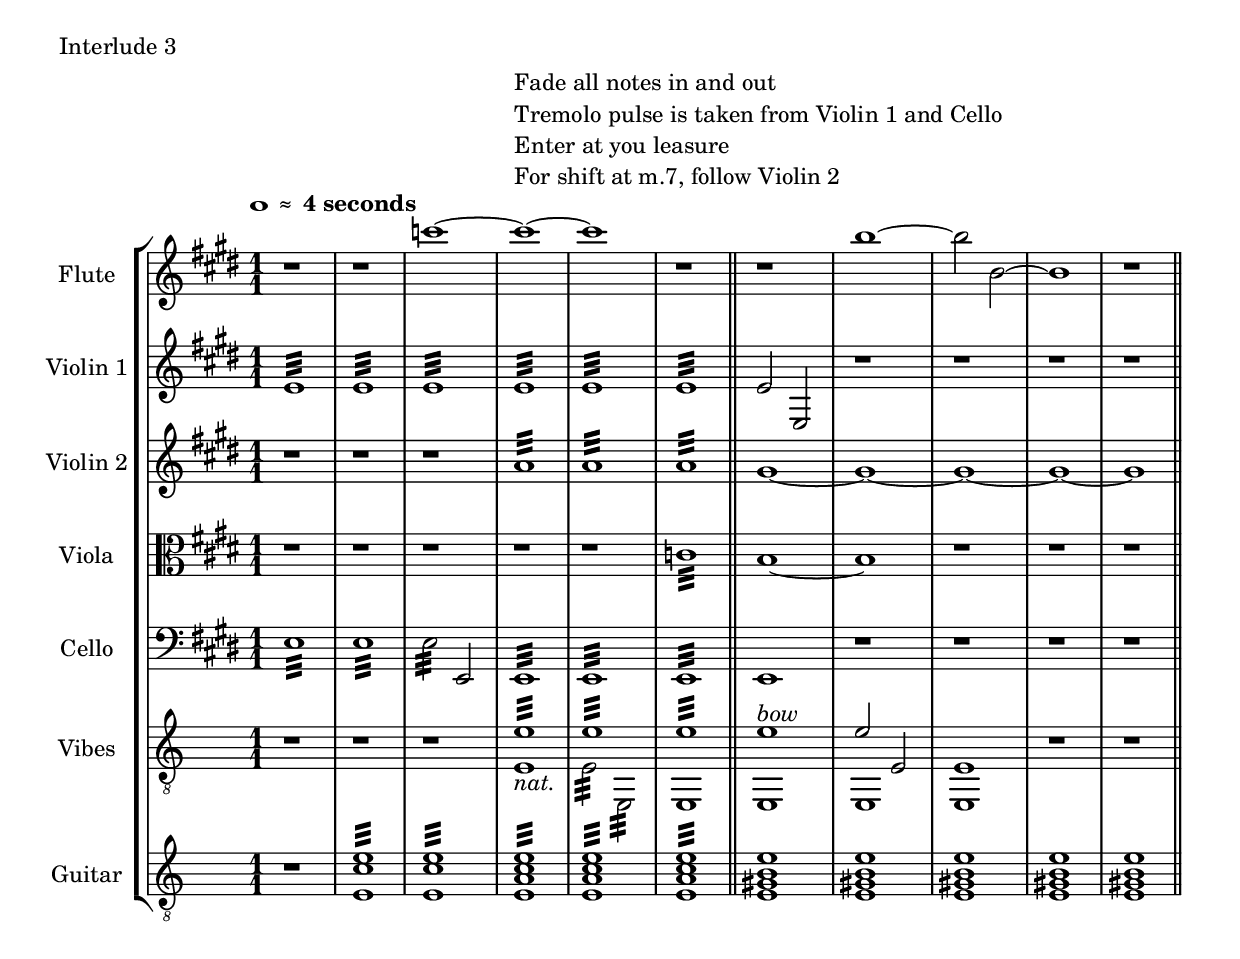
\version "2.18.2"

\score{
	
\header{
piece ="Interlude 3"
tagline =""
}
\new StaffGroup <<
%=========================================================================
\new Staff \with {
  instrumentName = #"Flute"
  shortInstrumentName = #""
  midiInstrument = "Violin"
}{
	\relative c' {
\compressFullBarRests
	\key e \major
	\time 1/1
	\tempo \markup
	{\concat{ \smaller \general-align #Y #DOWN \note #"1" #1 " ≈ " "4 seconds"}}
	r1 r1
	c''1
	
	
	
	~c 

^\markup{\column {"  " 
	"Fade all notes in and out"
	"Tremolo pulse is taken from Violin 1 and Cello"
	"Enter at you leasure"
	"For shift at m.7, follow Violin 2"
	"  "
	}}

	~ c r
	r b ~ b2 b,2 ~ b1 r
	\bar "||"
	
	}	
}
%=========================================================================
\new Staff \with {
  instrumentName = #"Violin 1"
  shortInstrumentName = #""
  midiInstrument = "Violin"
}{
	\relative c' {
\compressFullBarRests
	\key e \major
	e:32 e: e: e: e: e: 
\bar "||"
	e2 e, r1 r r r1
	}	
}
%=========================================================================

\new Staff \with {
  instrumentName = #"Violin 2"
  shortInstrumentName = #""
  midiInstrument = "Violin"
}{
	
	\relative c' {
\key e \major
	
	r1 r1 r1 a':32 a:32 a:32
	gis ~ gis ~ gis ~ gis ~ gis

	}	
}

%=========================================================================

\new Staff \with {
  instrumentName = #"Viola"
  shortInstrumentName = #""
  midiInstrument = "Violin"
}{
	
	\relative c' {
\key e \major
	
\compressFullBarRests
	\clef "alto"
	r1 r1 r1 r1 r1 c1:32 b~b r1 r1 r1

	}	
}

%=========================================================================

\new Staff \with {
  instrumentName = #"Cello"
  shortInstrumentName = #""
  midiInstrument = "Cello"
}{
	
	\relative c {
	\clef "bass"
	\key e \major
	e:32 e: e2: e, e1: e: e: 
	e r r r r1
	}	
}

%=========================================================================
\new Staff \with {
  instrumentName = #"Vibes"
  shortInstrumentName = #""
  midiInstrument = "vibraphone"
}{
	\relative c {
	\key c \major
	\clef "treble_8"
	r1 r1 r1 <e e'>:32_\markup{\italic{"nat."}} <<{e'1:32}\\{e,2:32 e,:32}>> 
	<e e''>1:32
	
	<e e''>1^\markup{\italic{"bow"}} <<{e''2 e,}\\{e,1}>>  <e e'>
	r1 r1

	}	
}%=========================================================================
\new Staff \with {
  instrumentName = #"Guitar"
  shortInstrumentName = #""
  midiInstrument = "vibraphone"
}{
	\relative c {
	\key c \major
	\clef "treble_8"
		r1 <e c' e>1:32 <e c' e>1:
	<e a c e>1: <e a c e>1: <e a c e>1:
	<e gis b e>1 <e gis b e>1 <e gis b e>1 
	<e gis b e>1 
	<e gis b e>1 
}	
}
>>
\midi {}
\layout{}
}



